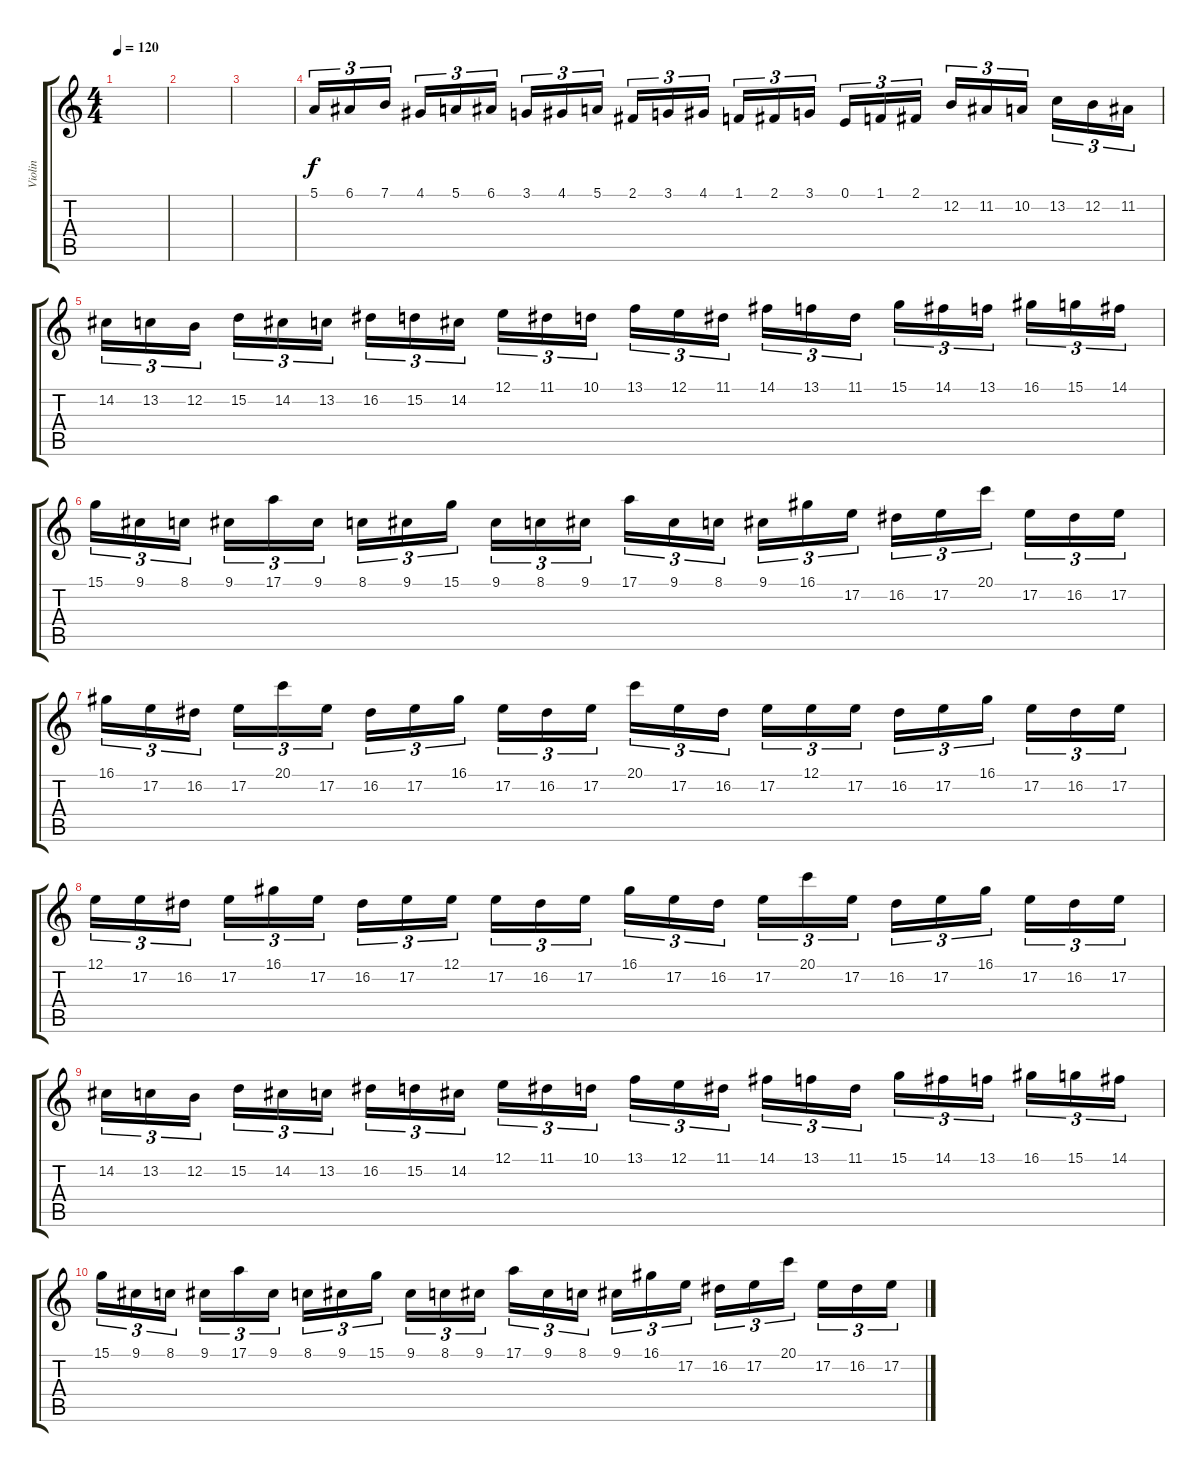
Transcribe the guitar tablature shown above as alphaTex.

\track ("Violin" "Violin") {instrument violin}
\staff {score tabs}
\tuning (E4 B3 G3 D3 A2 E2) {hide}
\ts (4 4)
\tempo 120
\clef g2
\ks c
|
|
|
5.1.16{tu (3 2)} 6.1.16{tu (3 2)} 7.1.16{tu (3 2)} 4.1.16{tu (3 2)} 5.1.16{tu (3 2)} 6.1.16{tu (3 2)} 3.1.16{tu (3 2)} 4.1.16{tu (3 2)} 5.1.16{tu (3 2)} 2.1.16{tu (3 2)} 3.1.16{tu (3 2)} 4.1.16{tu (3 2)} 1.1.16{tu (3 2)} 2.1.16{tu (3 2)} 3.1.16{tu (3 2)} 0.1.16{tu (3 2)} 1.1.16{tu (3 2)} 2.1.16{tu (3 2)} 12.2.16{tu (3 2)} 11.2.16{tu (3 2)} 10.2.16{tu (3 2)} 13.2.16{tu (3 2)} 12.2.16{tu (3 2)} 11.2.16{tu (3 2)} |
14.2.16{tu (3 2)} 13.2.16{tu (3 2)} 12.2.16{tu (3 2)} 15.2.16{tu (3 2)} 14.2.16{tu (3 2)} 13.2.16{tu (3 2)} 16.2.16{tu (3 2)} 15.2.16{tu (3 2)} 14.2.16{tu (3 2)} 12.1.16{tu (3 2)} 11.1.16{tu (3 2)} 10.1.16{tu (3 2)} 13.1.16{tu (3 2)} 12.1.16{tu (3 2)} 11.1.16{tu (3 2)} 14.1.16{tu (3 2)} 13.1.16{tu (3 2)} 11.1.16{tu (3 2)} 15.1.16{tu (3 2)} 14.1.16{tu (3 2)} 13.1.16{tu (3 2)} 16.1.16{tu (3 2)} 15.1.16{tu (3 2)} 14.1.16{tu (3 2)} |
15.1.16{tu (3 2)} 9.1.16{tu (3 2)} 8.1.16{tu (3 2)} 9.1.16{tu (3 2)} 17.1.16{tu (3 2)} 9.1.16{tu (3 2)} 8.1.16{tu (3 2)} 9.1.16{tu (3 2)} 15.1.16{tu (3 2)} 9.1.16{tu (3 2)} 8.1.16{tu (3 2)} 9.1.16{tu (3 2)} 17.1.16{tu (3 2)} 9.1.16{tu (3 2)} 8.1.16{tu (3 2)} 9.1.16{tu (3 2)} 16.1.16{tu (3 2)} 17.2.16{tu (3 2)} 16.2.16{tu (3 2)} 17.2.16{tu (3 2)} 20.1.16{tu (3 2)} 17.2.16{tu (3 2)} 16.2.16{tu (3 2)} 17.2.16{tu (3 2)} |
16.1.16{tu (3 2)} 17.2.16{tu (3 2)} 16.2.16{tu (3 2)} 17.2.16{tu (3 2)} 20.1.16{tu (3 2)} 17.2.16{tu (3 2)} 16.2.16{tu (3 2)} 17.2.16{tu (3 2)} 16.1.16{tu (3 2)} 17.2.16{tu (3 2)} 16.2.16{tu (3 2)} 17.2.16{tu (3 2)} 20.1.16{tu (3 2)} 17.2.16{tu (3 2)} 16.2.16{tu (3 2)} 17.2.16{tu (3 2)} 12.1.16{tu (3 2)} 17.2.16{tu (3 2)} 16.2.16{tu (3 2)} 17.2.16{tu (3 2)} 16.1.16{tu (3 2)} 17.2.16{tu (3 2)} 16.2.16{tu (3 2)} 17.2.16{tu (3 2)} |
12.1.16{tu (3 2)} 17.2.16{tu (3 2)} 16.2.16{tu (3 2)} 17.2.16{tu (3 2)} 16.1.16{tu (3 2)} 17.2.16{tu (3 2)} 16.2.16{tu (3 2)} 17.2.16{tu (3 2)} 12.1.16{tu (3 2)} 17.2.16{tu (3 2)} 16.2.16{tu (3 2)} 17.2.16{tu (3 2)} 16.1.16{tu (3 2)} 17.2.16{tu (3 2)} 16.2.16{tu (3 2)} 17.2.16{tu (3 2)} 20.1.16{tu (3 2)} 17.2.16{tu (3 2)} 16.2.16{tu (3 2)} 17.2.16{tu (3 2)} 16.1.16{tu (3 2)} 17.2.16{tu (3 2)} 16.2.16{tu (3 2)} 17.2.16{tu (3 2)} |
14.2.16{tu (3 2)} 13.2.16{tu (3 2)} 12.2.16{tu (3 2)} 15.2.16{tu (3 2)} 14.2.16{tu (3 2)} 13.2.16{tu (3 2)} 16.2.16{tu (3 2)} 15.2.16{tu (3 2)} 14.2.16{tu (3 2)} 12.1.16{tu (3 2)} 11.1.16{tu (3 2)} 10.1.16{tu (3 2)} 13.1.16{tu (3 2)} 12.1.16{tu (3 2)} 11.1.16{tu (3 2)} 14.1.16{tu (3 2)} 13.1.16{tu (3 2)} 11.1.16{tu (3 2)} 15.1.16{tu (3 2)} 14.1.16{tu (3 2)} 13.1.16{tu (3 2)} 16.1.16{tu (3 2)} 15.1.16{tu (3 2)} 14.1.16{tu (3 2)} |
15.1.16{tu (3 2)} 9.1.16{tu (3 2)} 8.1.16{tu (3 2)} 9.1.16{tu (3 2)} 17.1.16{tu (3 2)} 9.1.16{tu (3 2)} 8.1.16{tu (3 2)} 9.1.16{tu (3 2)} 15.1.16{tu (3 2)} 9.1.16{tu (3 2)} 8.1.16{tu (3 2)} 9.1.16{tu (3 2)} 17.1.16{tu (3 2)} 9.1.16{tu (3 2)} 8.1.16{tu (3 2)} 9.1.16{tu (3 2)} 16.1.16{tu (3 2)} 17.2.16{tu (3 2)} 16.2.16{tu (3 2)} 17.2.16{tu (3 2)} 20.1.16{tu (3 2)} 17.2.16{tu (3 2)} 16.2.16{tu (3 2)} 17.2.16{tu (3 2)}
